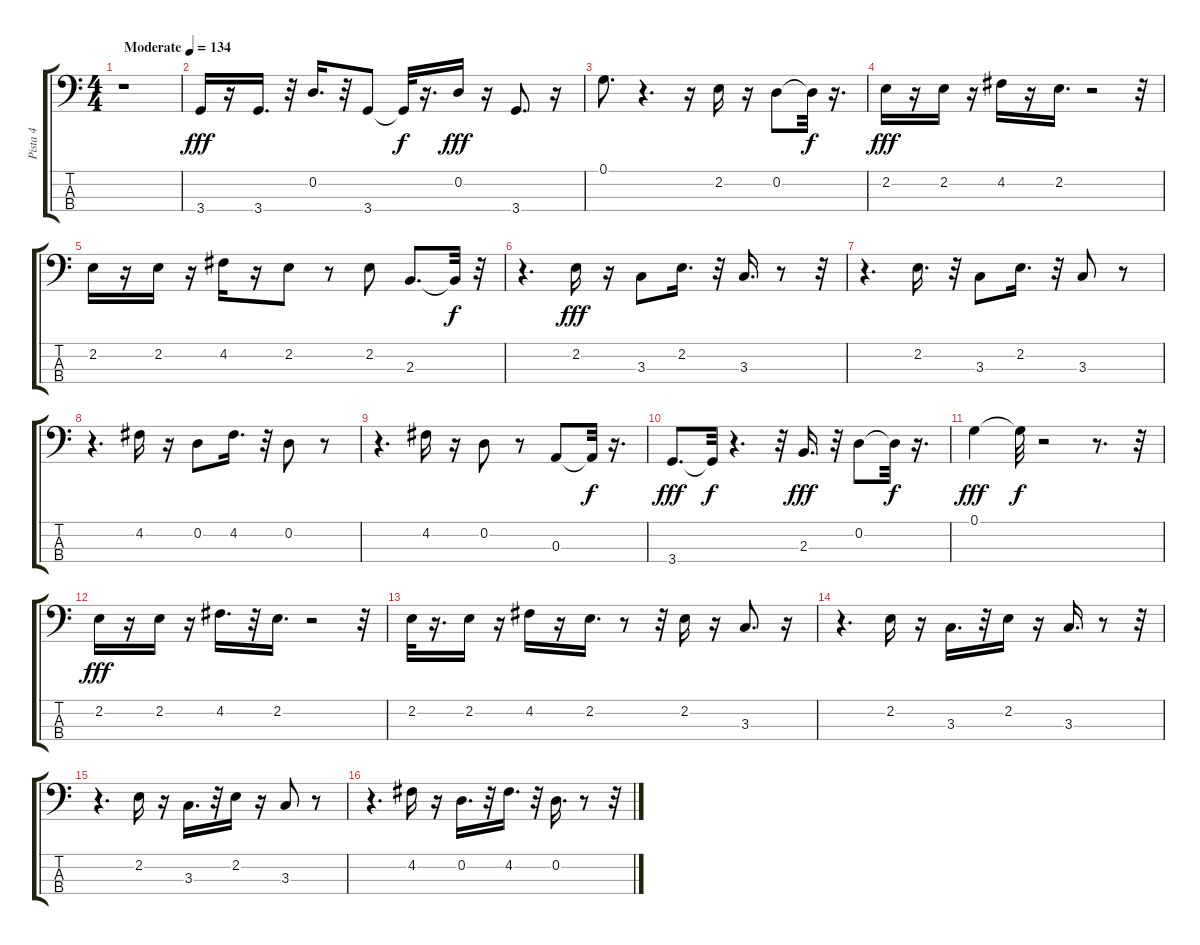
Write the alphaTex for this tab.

\track ("Pista 4" "Pista 4") {instrument electricbassfinger}
\staff {score tabs}
\tuning (G2 D2 A1 E1) {hide}
\ts (4 4)
\tempo (134 "Moderate")
\clef f4
\ks c
r.1{dy fff instrument electricbassfinger} |
3.4.16 r.16 3.4.16{d} r.32 0.2.16{d} r.32 3.4.8 3.4{t}.32{dy f} r.16{d} 0.2.16{dy fff} r.16 3.4.8{d} r.16 |
0.1.8{d} r.4{d} r.16 2.2.16 r.16 0.2.8 0.2{t}.32{dy f} r.16{d} |
2.2.16{dy fff} r.16 2.2.16 r.16 4.2.16 r.16 2.2.16{d} r.2 r.32 |
2.2.16 r.16 2.2.16 r.16 4.2.16 r.16 2.2.8 r.8 2.2.8 2.3.8{d} 2.3{t}.32{dy f} r.32 |
r.4{d} 2.2.16{dy fff} r.16 3.3.8 2.2.16{d} r.32 3.3.16{d} r.8 r.32 |
r.4{d} 2.2.16{d} r.32 3.3.8 2.2.16{d} r.32 3.3.8 r.8 |
r.4{d} 4.2.16 r.16 0.2.8 4.2.16{d} r.32 0.2.8 r.8 |
r.4{d} 4.2.16 r.16 0.2.8 r.8 0.3.8 0.3{t}.32{dy f} r.16{d} |
3.4.8{d dy fff} 3.4{t}.32{dy f} r.4{d} r.32 2.3.16{d dy fff} r.32 0.2.8 0.2{t}.32{dy f} r.16{d} |
0.1.4{dy fff} 0.1{t}.32{dy f} r.2 r.8{d} r.32 |
2.2.16{dy fff} r.16 2.2.16 r.16 4.2.16{d} r.32 2.2.16{d} r.2 r.32 |
2.2.32 r.16{d} 2.2.16 r.16 4.2.16 r.16 2.2.16{d} r.8 r.32 2.2.16 r.16 3.3.8{d} r.16 |
r.4{d} 2.2.16 r.16 3.3.16{d} r.32 2.2.16 r.16 3.3.16{d} r.8 r.32 |
r.4{d} 2.2.16 r.16 3.3.16{d} r.32 2.2.16 r.16 3.3.8 r.8 |
r.4{d} 4.2.16 r.16 0.2.16{d} r.32 4.2.16{d} r.32 0.2.16{d} r.8 r.32
